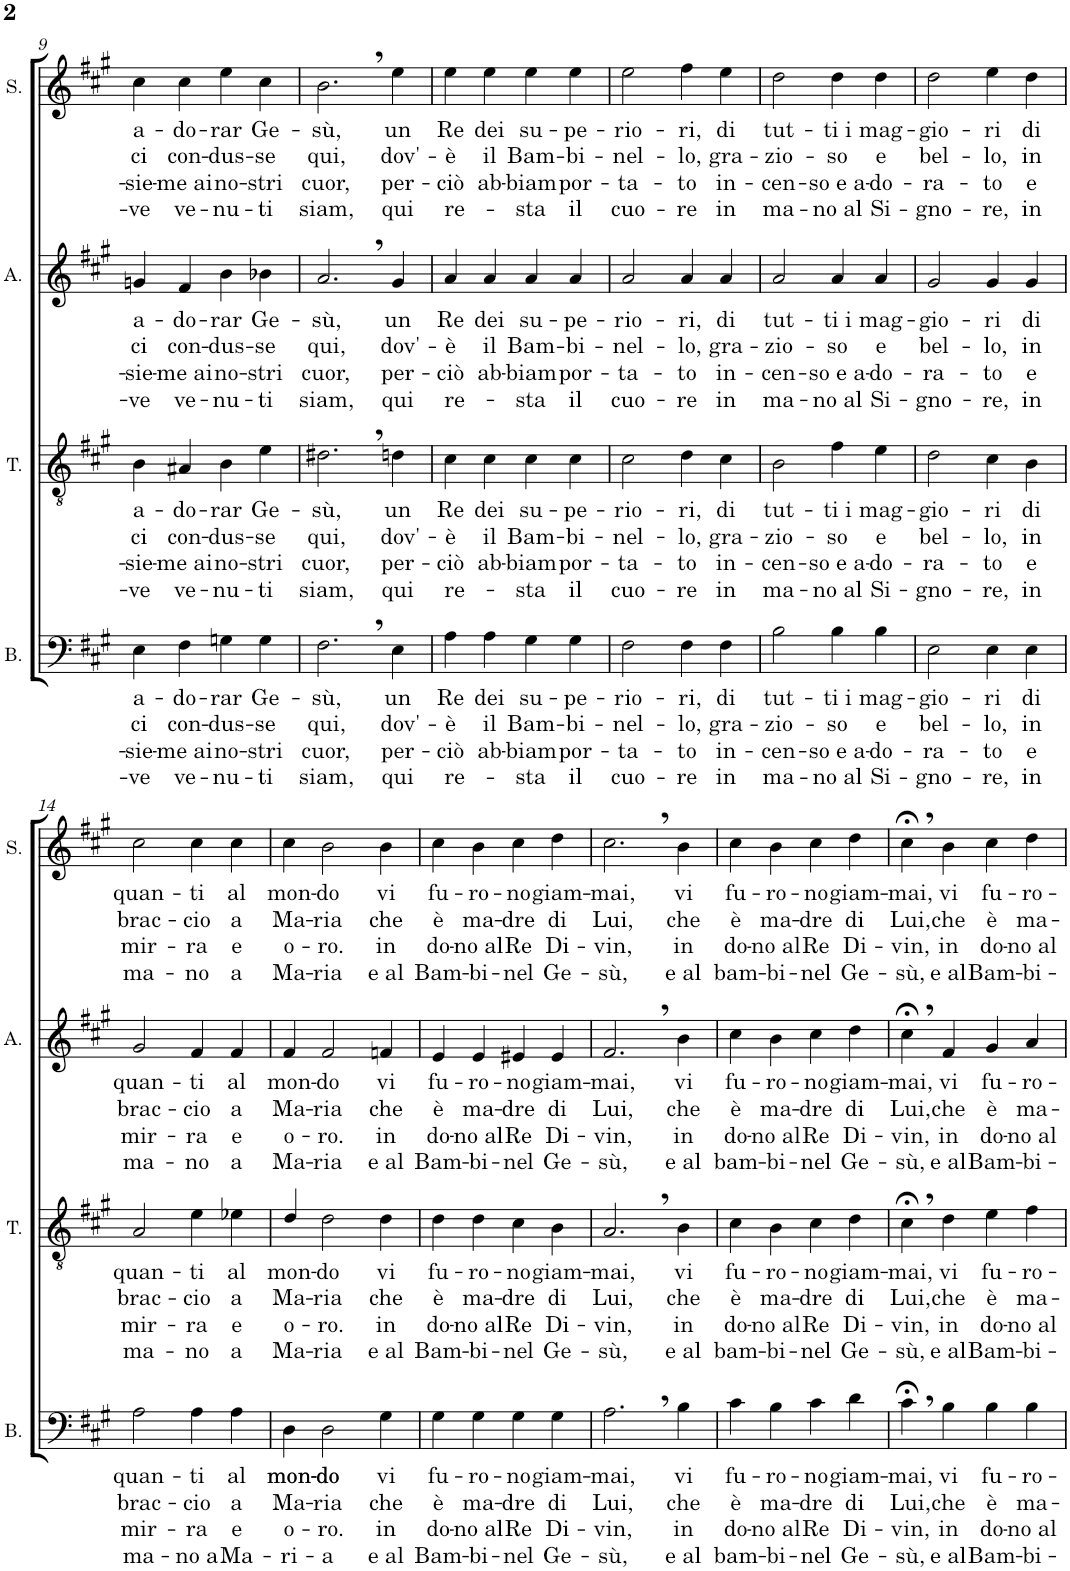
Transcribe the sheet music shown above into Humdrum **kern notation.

**kern	**text	**text	**text	**text	**kern	**text	**text	**text	**text	**kern	**text	**text	**text	**text	**kern	**text	**text	**text	**text
*part4	*part4	*part4	*part4	*part4	*part3	*part3	*part3	*part3	*part3	*part2	*part2	*part2	*part2	*part2	*part1	*part1	*part1	*part1	*part1
*staff4	*staff4	*staff4	*staff4	*staff4	*staff3	*staff3	*staff3	*staff3	*staff3	*staff2	*staff2	*staff2	*staff2	*staff2	*staff1	*staff1	*staff1	*staff1	*staff1
*I"Bass	*	*	*	*	*I"Tenor	*	*	*	*	*I"Alto	*	*	*	*	*I"Soprano	*	*	*	*
*I'B.	*	*	*	*	*I'T.	*	*	*	*	*I'A.	*	*	*	*	*I'S.	*	*	*	*
!!LO:PB:g=z
*clefF4	*	*	*	*	*clefGv2	*	*	*	*	*clefG2	*	*	*	*	*clefG2	*	*	*	*
*k[f#c#g#]	*	*	*	*	*k[f#c#g#]	*	*	*	*	*k[f#c#g#]	*	*	*	*	*k[f#c#g#]	*	*	*	*
*M2/2	*	*	*	*	*M2/2	*	*	*	*	*M2/2	*	*	*	*	*M2/2	*	*	*	*
*met(c|)	*	*	*	*	*met(c|)	*	*	*	*	*met(c|)	*	*	*	*	*met(c|)	*	*	*	*
=9	=9	=9	=9	=9	=9	=9	=9	=9	=9	=9	=9	=9	=9	=9	=9	=9	=9	=9	=9
!	!LO:LY:b	!LO:LY:b	!LO:LY:b	!LO:LY:b	!	!LO:LY:b	!LO:LY:b	!LO:LY:b	!LO:LY:b	!	!LO:LY:b	!LO:LY:b	!LO:LY:b	!LO:LY:b	!	!LO:LY:b	!LO:LY:b	!LO:LY:b	!LO:LY:b
4E\	a-	ci	-sie-	-ve	4B\	a-	ci	-sie-	-ve	4gn/	a-	ci	-sie-	-ve	4cc#\	a-	ci	-sie-	-ve
!	!LO:LY:b	!LO:LY:b	!LO:LY:b	!LO:LY:b	!	!LO:LY:b	!LO:LY:b	!LO:LY:b	!LO:LY:b	!	!LO:LY:b	!LO:LY:b	!LO:LY:b	!LO:LY:b	!	!LO:LY:b	!LO:LY:b	!LO:LY:b	!LO:LY:b
4F#\	-do-	con-	-me ai	ve-	4A#X/	-do-	con-	-me ai	ve-	4f#/	-do-	con-	-me ai	ve-	4cc#\	-do-	con-	-me ai	ve-
!	!LO:LY:b	!LO:LY:b	!LO:LY:b	!LO:LY:b	!	!LO:LY:b	!LO:LY:b	!LO:LY:b	!LO:LY:b	!	!LO:LY:b	!LO:LY:b	!LO:LY:b	!LO:LY:b	!	!LO:LY:b	!LO:LY:b	!LO:LY:b	!LO:LY:b
4Gn\	-rar	-dus-	no-	-nu-	4B\	-rar	-dus-	no-	-nu-	4b\	-rar	-dus-	no-	-nu-	4ee\	-rar	-dus-	no-	-nu-
!	!LO:LY:b	!LO:LY:b	!LO:LY:b	!LO:LY:b	!	!LO:LY:b	!LO:LY:b	!LO:LY:b	!LO:LY:b	!	!LO:LY:b	!LO:LY:b	!LO:LY:b	!LO:LY:b	!	!LO:LY:b	!LO:LY:b	!LO:LY:b	!LO:LY:b
4G\	Ge-	-se	-stri	-ti	4e\	Ge-	-se	-stri	-ti	4b-X\	Ge-	-se	-stri	-ti	4cc#\	Ge-	-se	-stri	-ti
=10	=10	=10	=10	=10	=10	=10	=10	=10	=10	=10	=10	=10	=10	=10	=10	=10	=10	=10	=10
!	!LO:LY:b	!LO:LY:b	!LO:LY:b	!LO:LY:b	!	!LO:LY:b	!LO:LY:b	!LO:LY:b	!LO:LY:b	!	!LO:LY:b	!LO:LY:b	!LO:LY:b	!LO:LY:b	!	!LO:LY:b	!LO:LY:b	!LO:LY:b	!LO:LY:b
2.F#,\	-sù,	qui,	cuor,	siam,	2.d#X,\	-sù,	qui,	cuor,	siam,	2.a,/	-sù,	qui,	cuor,	siam,	2.b,\	-sù,	qui,	cuor,	siam,
!	!LO:LY:b	!LO:LY:b	!LO:LY:b	!LO:LY:b	!	!LO:LY:b	!LO:LY:b	!LO:LY:b	!LO:LY:b	!	!LO:LY:b	!LO:LY:b	!LO:LY:b	!LO:LY:b	!	!LO:LY:b	!LO:LY:b	!LO:LY:b	!LO:LY:b
4E\	un	dov'-	per-	qui	4dn\	un	dov'-	per-	qui	4g#/	un	dov'-	per-	qui	4ee\	un	dov'-	per-	qui
=11	=11	=11	=11	=11	=11	=11	=11	=11	=11	=11	=11	=11	=11	=11	=11	=11	=11	=11	=11
!	!LO:LY:b	!LO:LY:b	!LO:LY:b	!LO:LY:b	!	!LO:LY:b	!LO:LY:b	!LO:LY:b	!LO:LY:b	!	!LO:LY:b	!LO:LY:b	!LO:LY:b	!LO:LY:b	!	!LO:LY:b	!LO:LY:b	!LO:LY:b	!LO:LY:b
4A\	Re	-è	-ciò	re-	4c#\	Re	-è	-ciò	re-	4a/	Re	-è	-ciò	re-	4ee\	Re	-è	-ciò	re-
!	!LO:LY:b	!LO:LY:b	!LO:LY:b	!	!	!LO:LY:b	!LO:LY:b	!LO:LY:b	!	!	!LO:LY:b	!LO:LY:b	!LO:LY:b	!	!	!LO:LY:b	!LO:LY:b	!LO:LY:b	!
4A\	dei	il	ab-	.	4c#\	dei	il	ab-	.	4a/	dei	il	ab-	.	4ee\	dei	il	ab-	.
!	!LO:LY:b	!LO:LY:b	!LO:LY:b	!LO:LY:b	!	!LO:LY:b	!LO:LY:b	!LO:LY:b	!LO:LY:b	!	!LO:LY:b	!LO:LY:b	!LO:LY:b	!LO:LY:b	!	!LO:LY:b	!LO:LY:b	!LO:LY:b	!LO:LY:b
4G#\	su-	Bam-	-biam	-sta	4c#\	su-	Bam-	-biam	-sta	4a/	su-	Bam-	-biam	-sta	4ee\	su-	Bam-	-biam	-sta
!	!LO:LY:b	!LO:LY:b	!LO:LY:b	!LO:LY:b	!	!LO:LY:b	!LO:LY:b	!LO:LY:b	!LO:LY:b	!	!LO:LY:b	!LO:LY:b	!LO:LY:b	!LO:LY:b	!	!LO:LY:b	!LO:LY:b	!LO:LY:b	!LO:LY:b
4G#\	-pe-	-bi-	por-	il	4c#\	-pe-	-bi-	por-	il	4a/	-pe-	-bi-	por-	il	4ee\	-pe-	-bi-	por-	il
=12	=12	=12	=12	=12	=12	=12	=12	=12	=12	=12	=12	=12	=12	=12	=12	=12	=12	=12	=12
!	!LO:LY:b	!LO:LY:b	!LO:LY:b	!LO:LY:b	!	!LO:LY:b	!LO:LY:b	!LO:LY:b	!LO:LY:b	!	!LO:LY:b	!LO:LY:b	!LO:LY:b	!LO:LY:b	!	!LO:LY:b	!LO:LY:b	!LO:LY:b	!LO:LY:b
2F#\	-rio-	-nel-	-ta-	cuo-	2c#\	-rio-	-nel-	-ta-	cuo-	2a/	-rio-	-nel-	-ta-	cuo-	2ee\	-rio-	-nel-	-ta-	cuo-
!	!LO:LY:b	!LO:LY:b	!LO:LY:b	!LO:LY:b	!	!LO:LY:b	!LO:LY:b	!LO:LY:b	!LO:LY:b	!	!LO:LY:b	!LO:LY:b	!LO:LY:b	!LO:LY:b	!	!LO:LY:b	!LO:LY:b	!LO:LY:b	!LO:LY:b
4F#\	-ri,	-lo,	-to	-re	4d\	-ri,	-lo,	-to	-re	4a/	-ri,	-lo,	-to	-re	4ff#\	-ri,	-lo,	-to	-re
!	!LO:LY:b	!LO:LY:b	!LO:LY:b	!LO:LY:b	!	!LO:LY:b	!LO:LY:b	!LO:LY:b	!LO:LY:b	!	!LO:LY:b	!LO:LY:b	!LO:LY:b	!LO:LY:b	!	!LO:LY:b	!LO:LY:b	!LO:LY:b	!LO:LY:b
4F#\	di	gra-	in-	in	4c#\	di	gra-	in-	in	4a/	di	gra-	in-	in	4ee\	di	gra-	in-	in
=12	=12	=12	=12	=12	=12	=12	=12	=12	=12	=12	=12	=12	=12	=12	=12	=12	=12	=12	=12
!	!LO:LY:b	!LO:LY:b	!LO:LY:b	!LO:LY:b	!	!LO:LY:b	!LO:LY:b	!LO:LY:b	!LO:LY:b	!	!LO:LY:b	!LO:LY:b	!LO:LY:b	!LO:LY:b	!	!LO:LY:b	!LO:LY:b	!LO:LY:b	!LO:LY:b
2B\	tut-	-zio-	-cen-	ma-	2B\	tut-	-zio-	-cen-	ma-	2a/	tut-	-zio-	-cen-	ma-	2dd\	tut-	-zio-	-cen-	ma-
!	!LO:LY:b	!LO:LY:b	!LO:LY:b	!LO:LY:b	!	!LO:LY:b	!LO:LY:b	!LO:LY:b	!LO:LY:b	!	!LO:LY:b	!LO:LY:b	!LO:LY:b	!LO:LY:b	!	!LO:LY:b	!LO:LY:b	!LO:LY:b	!LO:LY:b
4B\	-ti i	-so	-so e a-	-no al	4f#\	-ti i	-so	-so e a-	-no al	4a/	-ti i	-so	-so e a-	-no al	4dd\	-ti i	-so	-so e a-	-no al
!	!LO:LY:b	!LO:LY:b	!LO:LY:b	!LO:LY:b	!	!LO:LY:b	!LO:LY:b	!LO:LY:b	!LO:LY:b	!	!LO:LY:b	!LO:LY:b	!LO:LY:b	!LO:LY:b	!	!LO:LY:b	!LO:LY:b	!LO:LY:b	!LO:LY:b
4B\	mag-	e	-do-	Si-	4e\	mag-	e	-do-	Si-	4a/	mag-	e	-do-	Si-	4dd\	mag-	e	-do-	Si-
=13	=13	=13	=13	=13	=13	=13	=13	=13	=13	=13	=13	=13	=13	=13	=13	=13	=13	=13	=13
!	!LO:LY:b	!LO:LY:b	!LO:LY:b	!LO:LY:b	!	!LO:LY:b	!LO:LY:b	!LO:LY:b	!LO:LY:b	!	!LO:LY:b	!LO:LY:b	!LO:LY:b	!LO:LY:b	!	!LO:LY:b	!LO:LY:b	!LO:LY:b	!LO:LY:b
2E\	-gio-	bel-	-ra-	-gno-	2d\	-gio-	bel-	-ra-	-gno-	2g#/	-gio-	bel-	-ra-	-gno-	2dd\	-gio-	bel-	-ra-	-gno-
!	!LO:LY:b	!LO:LY:b	!LO:LY:b	!LO:LY:b	!	!LO:LY:b	!LO:LY:b	!LO:LY:b	!LO:LY:b	!	!LO:LY:b	!LO:LY:b	!LO:LY:b	!LO:LY:b	!	!LO:LY:b	!LO:LY:b	!LO:LY:b	!LO:LY:b
4E\	-ri	-lo,	-to	-re,	4c#\	-ri	-lo,	-to	-re,	4g#/	-ri	-lo,	-to	-re,	4ee\	-ri	-lo,	-to	-re,
!	!LO:LY:b	!LO:LY:b	!LO:LY:b	!LO:LY:b	!	!LO:LY:b	!LO:LY:b	!LO:LY:b	!LO:LY:b	!	!LO:LY:b	!LO:LY:b	!LO:LY:b	!LO:LY:b	!	!LO:LY:b	!LO:LY:b	!LO:LY:b	!LO:LY:b
4E\	di	in	e	in	4B\	di	in	e	in	4g#/	di	in	e	in	4dd\	di	in	e	in
!!LO:LB:g=z
=14	=14	=14	=14	=14	=14	=14	=14	=14	=14	=14	=14	=14	=14	=14	=14	=14	=14	=14	=14
!	!LO:LY:b	!LO:LY:b	!LO:LY:b	!LO:LY:b	!	!LO:LY:b	!LO:LY:b	!LO:LY:b	!LO:LY:b	!	!LO:LY:b	!LO:LY:b	!LO:LY:b	!LO:LY:b	!	!LO:LY:b	!LO:LY:b	!LO:LY:b	!LO:LY:b
2A\	quan-	brac-	mir-	ma-	2A/	quan-	brac-	mir-	ma-	2g#/	quan-	brac-	mir-	ma-	2cc#\	quan-	brac-	mir-	ma-
!	!LO:LY:b	!LO:LY:b	!LO:LY:b	!LO:LY:b	!	!LO:LY:b	!LO:LY:b	!LO:LY:b	!LO:LY:b	!	!LO:LY:b	!LO:LY:b	!LO:LY:b	!LO:LY:b	!	!LO:LY:b	!LO:LY:b	!LO:LY:b	!LO:LY:b
4A\	-ti	-cio	-ra	-no a	4e\	-ti	-cio	-ra	-no	4f#/	-ti	-cio	-ra	-no	4cc#\	-ti	-cio	-ra	-no
!	!LO:LY:b	!LO:LY:b	!LO:LY:b	!LO:LY:b	!	!LO:LY:b	!LO:LY:b	!LO:LY:b	!LO:LY:b	!	!LO:LY:b	!LO:LY:b	!LO:LY:b	!LO:LY:b	!	!LO:LY:b	!LO:LY:b	!LO:LY:b	!LO:LY:b
4A\	al	a	e	Ma-	4e-X\	al	a	e	a	4f#/	al	a	e	a	4cc#\	al	a	e	a
=15	=15	=15	=15	=15	=15	=15	=15	=15	=15	=15	=15	=15	=15	=15	=15	=15	=15	=15	=15
!	!LO:LY:b	!LO:LY:b	!LO:LY:b	!LO:LY:b	!	!LO:LY:b	!LO:LY:b	!LO:LY:b	!LO:LY:b	!	!LO:LY:b	!LO:LY:b	!LO:LY:b	!LO:LY:b	!	!LO:LY:b	!LO:LY:b	!LO:LY:b	!LO:LY:b
4D\	mon-	Ma-	o-	-ri-	4A/	mon-	Ma-	o-	Ma-	4f#/	mon-	Ma-	o-	Ma-	4cc#\	mon-	Ma-	o-	Ma-
!	!LO:LY:b	!LO:LY:b	!LO:LY:b	!LO:LY:b	!	!LO:LY:b	!LO:LY:b	!LO:LY:b	!LO:LY:b	!	!LO:LY:b	!LO:LY:b	!LO:LY:b	!LO:LY:b	!	!LO:LY:b	!LO:LY:b	!LO:LY:b	!LO:LY:b
2D\	-do	-ria	-ro.	-a	2d\	-do	-ria	-ro.	-ria	2f#/	-do	-ria	-ro.	-ria	2b\	-do	-ria	-ro.	-ria
!	!LO:LY:b	!LO:LY:b	!LO:LY:b	!LO:LY:b	!	!LO:LY:b	!LO:LY:b	!LO:LY:b	!LO:LY:b	!	!LO:LY:b	!LO:LY:b	!LO:LY:b	!LO:LY:b	!	!LO:LY:b	!LO:LY:b	!LO:LY:b	!LO:LY:b
4G#\	vi	che	in	e al	4d\	vi	che	in	e al	4fn/	vi	che	in	e al	4b\	vi	che	in	e al
=16	=16	=16	=16	=16	=16	=16	=16	=16	=16	=16	=16	=16	=16	=16	=16	=16	=16	=16	=16
!	!LO:LY:b	!LO:LY:b	!LO:LY:b	!LO:LY:b	!	!LO:LY:b	!LO:LY:b	!LO:LY:b	!LO:LY:b	!	!LO:LY:b	!LO:LY:b	!LO:LY:b	!LO:LY:b	!	!LO:LY:b	!LO:LY:b	!LO:LY:b	!LO:LY:b
4G#\	fu-	è	do-	Bam-	4d\	fu-	è	do-	Bam-	4e/	fu-	è	do-	Bam-	4cc#\	fu-	è	do-	Bam-
!	!LO:LY:b	!LO:LY:b	!LO:LY:b	!LO:LY:b	!	!LO:LY:b	!LO:LY:b	!LO:LY:b	!LO:LY:b	!	!LO:LY:b	!LO:LY:b	!LO:LY:b	!LO:LY:b	!	!LO:LY:b	!LO:LY:b	!LO:LY:b	!LO:LY:b
4G#\	-ro-	ma-	-no al	-bi-	4d\	-ro-	ma-	-no al	-bi-	4e/	-ro-	ma-	-no al	-bi-	4b\	-ro-	ma-	-no al	-bi-
!	!LO:LY:b	!LO:LY:b	!LO:LY:b	!LO:LY:b	!	!LO:LY:b	!LO:LY:b	!LO:LY:b	!LO:LY:b	!	!LO:LY:b	!LO:LY:b	!LO:LY:b	!LO:LY:b	!	!LO:LY:b	!LO:LY:b	!LO:LY:b	!LO:LY:b
4G#\	-no	-dre	Re	-nel	4c#\	-no	-dre	Re	-nel	4e#X/	-no	-dre	Re	-nel	4cc#\	-no	-dre	Re	-nel
!	!LO:LY:b	!LO:LY:b	!LO:LY:b	!LO:LY:b	!	!LO:LY:b	!LO:LY:b	!LO:LY:b	!LO:LY:b	!	!LO:LY:b	!LO:LY:b	!LO:LY:b	!LO:LY:b	!	!LO:LY:b	!LO:LY:b	!LO:LY:b	!LO:LY:b
4G#\	giam-	di	Di-	Ge-	4B\	giam-	di	Di-	Ge-	4e#/	giam-	di	Di-	Ge-	4dd\	giam-	di	Di-	Ge-
=17	=17	=17	=17	=17	=17	=17	=17	=17	=17	=17	=17	=17	=17	=17	=17	=17	=17	=17	=17
!	!LO:LY:b	!LO:LY:b	!LO:LY:b	!LO:LY:b	!	!LO:LY:b	!LO:LY:b	!LO:LY:b	!LO:LY:b	!	!LO:LY:b	!LO:LY:b	!LO:LY:b	!LO:LY:b	!	!LO:LY:b	!LO:LY:b	!LO:LY:b	!LO:LY:b
2.A,\	-mai,	Lui,	-vin,	-sù,	2.A,/	-mai,	Lui,	-vin,	-sù,	2.f#,/	-mai,	Lui,	-vin,	-sù,	2.cc#,\	-mai,	Lui,	-vin,	-sù,
!	!LO:LY:b	!LO:LY:b	!LO:LY:b	!LO:LY:b	!	!LO:LY:b	!LO:LY:b	!LO:LY:b	!LO:LY:b	!	!LO:LY:b	!LO:LY:b	!LO:LY:b	!LO:LY:b	!	!LO:LY:b	!LO:LY:b	!LO:LY:b	!LO:LY:b
4B\	vi	che	in	e al	4B\	vi	che	in	e al	4b\	vi	che	in	e al	4b\	vi	che	in	e al
=18	=18	=18	=18	=18	=18	=18	=18	=18	=18	=18	=18	=18	=18	=18	=18	=18	=18	=18	=18
!	!LO:LY:b	!LO:LY:b	!LO:LY:b	!LO:LY:b	!	!LO:LY:b	!LO:LY:b	!LO:LY:b	!LO:LY:b	!	!LO:LY:b	!LO:LY:b	!LO:LY:b	!LO:LY:b	!	!LO:LY:b	!LO:LY:b	!LO:LY:b	!LO:LY:b
4c#\	fu-	è	do-	bam-	4c#\	fu-	è	do-	bam-	4cc#\	fu-	è	do-	bam-	4cc#\	fu-	è	do-	bam-
!	!LO:LY:b	!LO:LY:b	!LO:LY:b	!LO:LY:b	!	!LO:LY:b	!LO:LY:b	!LO:LY:b	!LO:LY:b	!	!LO:LY:b	!LO:LY:b	!LO:LY:b	!LO:LY:b	!	!LO:LY:b	!LO:LY:b	!LO:LY:b	!LO:LY:b
4B\	-ro-	ma-	-no al	-bi-	4B\	-ro-	ma-	-no al	-bi-	4b\	-ro-	ma-	-no al	-bi-	4b\	-ro-	ma-	-no al	-bi-
!	!LO:LY:b	!LO:LY:b	!LO:LY:b	!LO:LY:b	!	!LO:LY:b	!LO:LY:b	!LO:LY:b	!LO:LY:b	!	!LO:LY:b	!LO:LY:b	!LO:LY:b	!LO:LY:b	!	!LO:LY:b	!LO:LY:b	!LO:LY:b	!LO:LY:b
4c#\	-no	-dre	Re	-nel	4c#\	-no	-dre	Re	-nel	4cc#\	-no	-dre	Re	-nel	4cc#\	-no	-dre	Re	-nel
!	!LO:LY:b	!LO:LY:b	!LO:LY:b	!LO:LY:b	!	!LO:LY:b	!LO:LY:b	!LO:LY:b	!LO:LY:b	!	!LO:LY:b	!LO:LY:b	!LO:LY:b	!LO:LY:b	!	!LO:LY:b	!LO:LY:b	!LO:LY:b	!LO:LY:b
4d\	giam-	di	Di-	Ge-	4d\	giam-	di	Di-	Ge-	4dd\	giam-	di	Di-	Ge-	4dd\	giam-	di	Di-	Ge-
=19	=19	=19	=19	=19	=19	=19	=19	=19	=19	=19	=19	=19	=19	=19	=19	=19	=19	=19	=19
!	!LO:LY:b	!LO:LY:b	!LO:LY:b	!LO:LY:b	!	!LO:LY:b	!LO:LY:b	!LO:LY:b	!LO:LY:b	!	!LO:LY:b	!LO:LY:b	!LO:LY:b	!LO:LY:b	!	!LO:LY:b	!LO:LY:b	!LO:LY:b	!LO:LY:b
4c#;<,\	-mai,	Lui,	-vin,	-sù,	4c#;<,\	-mai,	Lui,	-vin,	-sù,	4cc#;<,\	-mai,	Lui,	-vin,	-sù,	4cc#;<,\	-mai,	Lui,	-vin,	-sù,
!	!LO:LY:b	!LO:LY:b	!LO:LY:b	!LO:LY:b	!	!LO:LY:b	!LO:LY:b	!LO:LY:b	!LO:LY:b	!	!LO:LY:b	!LO:LY:b	!LO:LY:b	!LO:LY:b	!	!LO:LY:b	!LO:LY:b	!LO:LY:b	!LO:LY:b
4B\	vi	che	in	e al	4d\	vi	che	in	e al	4f#/	vi	che	in	e al	4b\	vi	che	in	e al
!	!LO:LY:b	!LO:LY:b	!LO:LY:b	!LO:LY:b	!	!LO:LY:b	!LO:LY:b	!LO:LY:b	!LO:LY:b	!	!LO:LY:b	!LO:LY:b	!LO:LY:b	!LO:LY:b	!	!LO:LY:b	!LO:LY:b	!LO:LY:b	!LO:LY:b
4B\	fu-	è	do-	Bam-	4e\	fu-	è	do-	Bam-	4g#/	fu-	è	do-	Bam-	4cc#\	fu-	è	do-	Bam-
!	!LO:LY:b	!LO:LY:b	!LO:LY:b	!LO:LY:b	!	!LO:LY:b	!LO:LY:b	!LO:LY:b	!LO:LY:b	!	!LO:LY:b	!LO:LY:b	!LO:LY:b	!LO:LY:b	!	!LO:LY:b	!LO:LY:b	!LO:LY:b	!LO:LY:b
4B\	-ro-	ma-	-no al	-bi-	4f#\	-ro-	ma-	-no al	-bi-	4a/	-ro-	ma-	-no al	-bi-	4dd\	-ro-	ma-	-no al	-bi-
=	=	=	=	=	=	=	=	=	=	=	=	=	=	=	=	=	=	=	=
*-	*-	*-	*-	*-	*-	*-	*-	*-	*-	*-	*-	*-	*-	*-	*-	*-	*-	*-	*-
